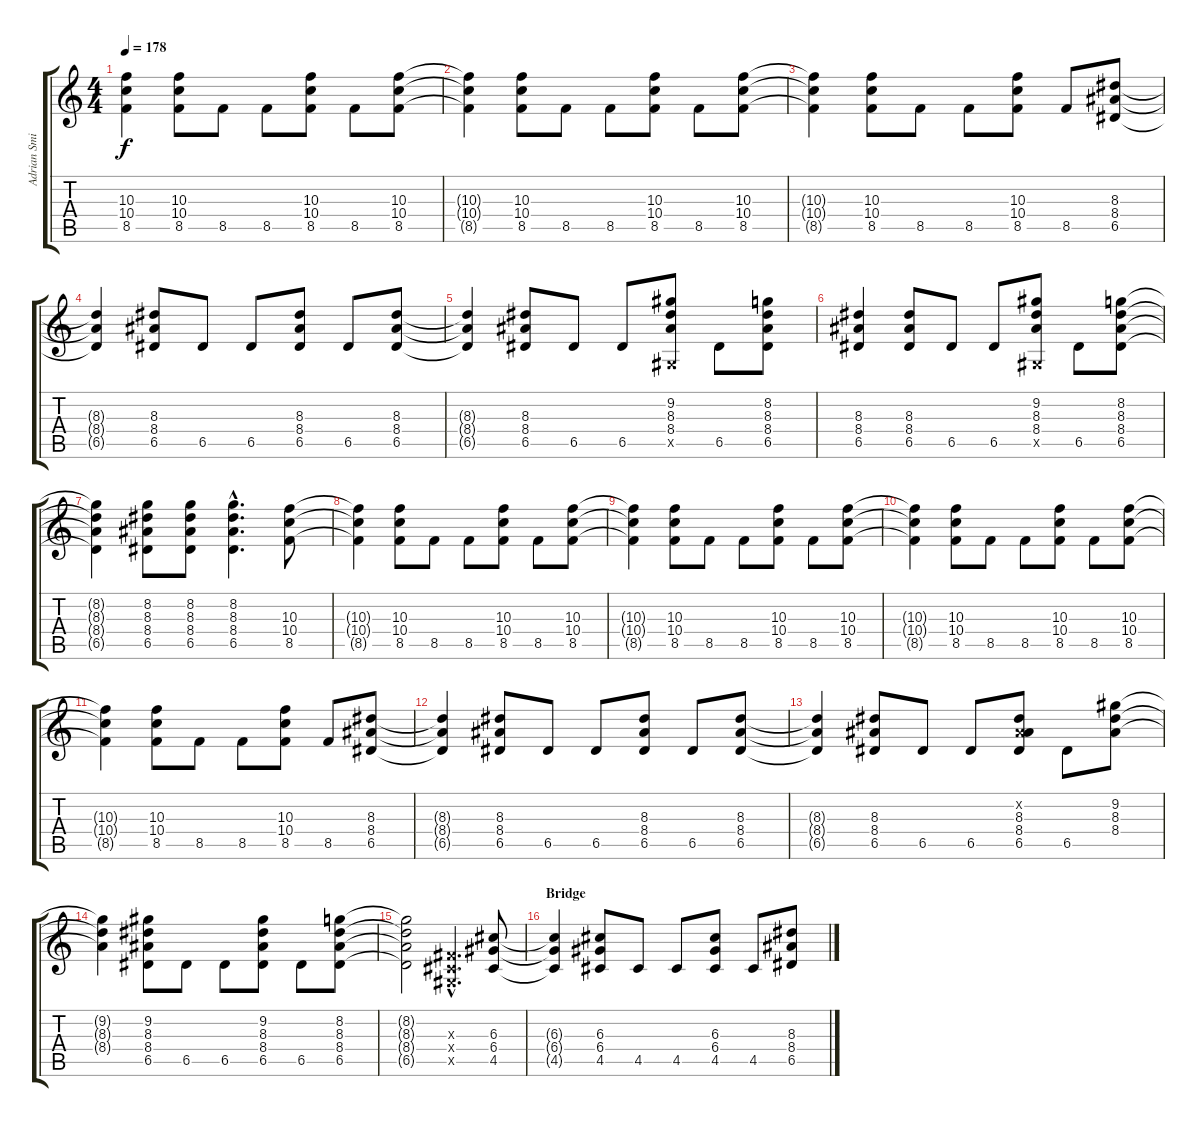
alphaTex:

\track ("Adrian Smith - Guitar" "Adrian Smi") {instrument distortionguitar}
\staff {score tabs}
\tuning (E4 B3 G3 D3 A2 E2) {hide}
\ts (4 4)
\tempo 178
\clef g2
\ks c
(10.3{t} 10.4{t} 8.5{t}).4{dy f} (10.3 10.4 8.5).8 8.5.8 8.5.8 (10.3 10.4 8.5).8 8.5.8 (10.3 10.4 8.5).8 |
(10.3{t} 10.4{t} 8.5{t}).4 (10.3 10.4 8.5).8 8.5.8 8.5.8 (10.3 10.4 8.5).8 8.5.8 (10.3 10.4 8.5).8 |
(10.3{t} 10.4{t} 8.5{t}).4 (10.3 10.4 8.5).8 8.5.8 8.5.8 (10.3 10.4 8.5).8 8.5.8 (8.3 8.4 6.5).8 |
(8.3{t} 8.4{t} 6.5{t}).4 (8.3 8.4 6.5).8 6.5.8 6.5.8 (8.3 8.4 6.5).8 6.5.8 (8.3 8.4 6.5).8 |
(8.3{t} 8.4{t} 6.5{t}).4 (8.3 8.4 6.5).8 6.5.8 6.5.8 (9.2 8.3 8.4 -1.5{x}).8 6.5.8 (8.2 8.3 8.4 6.5).8 |
(8.3 8.4 6.5).4 (8.3 8.4 6.5).8 6.5.8 6.5.8 (9.2 8.3 8.4 -1.5{x}).8 6.5.8 (8.2 8.3 8.4 6.5).8 |
(8.2{t} 8.3{t} 8.4{t} 6.5{t}).4 (8.2 8.3 8.4 6.5).8 (8.2 8.3 8.4 6.5).8 (8.2{hac} 8.3{hac} 8.4{hac} 6.5{hac}).4{d} (10.3 10.4 8.5).8 |
(10.3{t} 10.4{t} 8.5{t}).4 (10.3 10.4 8.5).8 8.5.8 8.5.8 (10.3 10.4 8.5).8 8.5.8 (10.3 10.4 8.5).8 |
(10.3{t} 10.4{t} 8.5{t}).4 (10.3 10.4 8.5).8 8.5.8 8.5.8 (10.3 10.4 8.5).8 8.5.8 (10.3 10.4 8.5).8 |
(10.3{t} 10.4{t} 8.5{t}).4 (10.3 10.4 8.5).8 8.5.8 8.5.8 (10.3 10.4 8.5).8 8.5.8 (10.3 10.4 8.5).8 |
(10.3{t} 10.4{t} 8.5{t}).4 (10.3 10.4 8.5).8 8.5.8 8.5.8 (10.3 10.4 8.5).8 8.5.8 (8.3 8.4 6.5).8 |
(8.3{t} 8.4{t} 6.5{t}).4 (8.3 8.4 6.5).8 6.5.8 6.5.8 (8.3 8.4 6.5).8 6.5.8 (8.3 8.4 6.5).8 |
(8.3{t} 8.4{t} 6.5{t}).4 (8.3 8.4 6.5).8 6.5.8 6.5.8 (-1.2{x} 8.3 8.4 6.5).8 6.5.8 (9.2 8.3 8.4).8 |
(9.2{t} 8.3{t} 8.4{t}).4 (9.2 8.3 8.4 6.5).8 6.5.8 6.5.8 (9.2 8.3 8.4 6.5).8 6.5.8 (8.2 8.3 8.4 6.5).8 |
(8.2{t} 8.3{t} 8.4{t} 6.5{t}).2 (-1.3{hac x} -1.4{hac x} -1.5{hac x}).4{d} (6.3 6.4 4.5).8 |
\section ("" "Bridge")
(6.3{t} 6.4{t} 4.5{t}).4 (6.3 6.4 4.5).8 4.5.8 4.5.8 (6.3 6.4 4.5).8 4.5.8 (8.3 8.4 6.5).8
